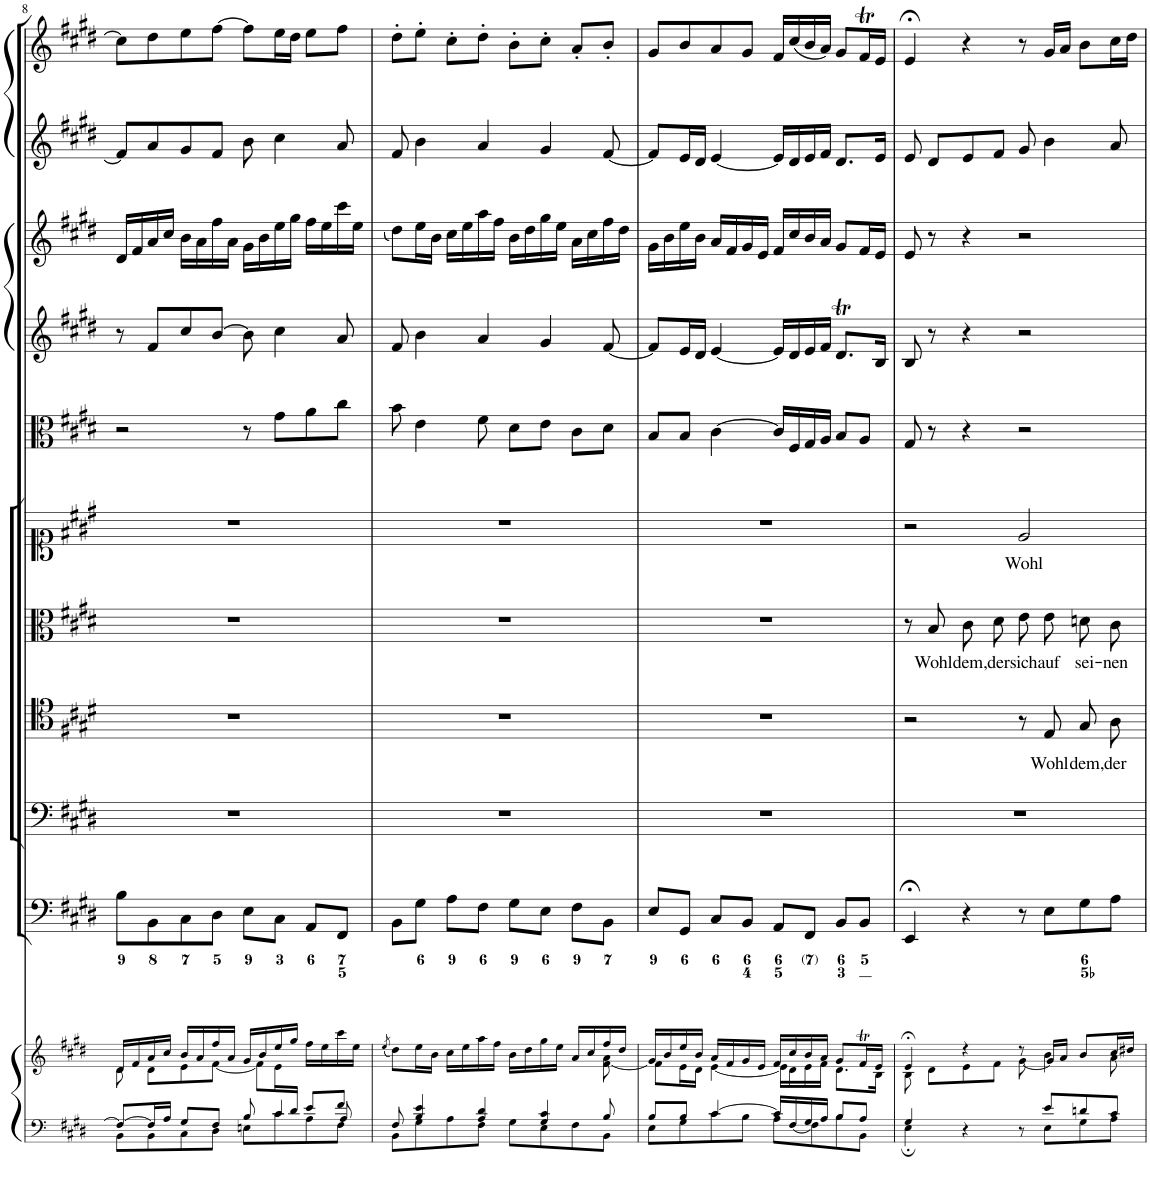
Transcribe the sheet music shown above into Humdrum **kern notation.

**kern	**kern	**kern	**kern	**kern	**text	**kern	**text	**kern	**text	**kern	**kern	**kern	**kern	**kern
*part11	*part11	*part10	*part9	*part8	*part8	*part7	*part7	*part6	*part6	*part5	*part4	*part3	*part2	*part1
*staff12	*staff11	*staff10	*staff9	*staff8	*staff8	*staff7	*staff7	*staff6	*staff6	*staff5	*staff4	*staff3	*staff2	*staff1
*I"Piano reduction	*	*I"Continuo	*I"Basso	*I"Tenore	*	*I"Alto	*	*I"Soprano	*	*I"Viola	*I"Violino II	*I"Violino I	*I"Oboe d'amore II	*I"Oboe d'amore I
*I'Pno	*	*	*	*	*	*	*	*	*	*I'Vla	*I'Vln	*I'Vln	*I'Ob	*I'Ob
!!LO:PB:g=z
*clefF4	*clefG2	*clefF4	*clefF4	*clefC4	*	*clefC3	*	*clefC1	*	*clefC3	*clefG2	*clefG2	*clefG2	*clefG2
*k[f#c#g#d#]	*k[f#c#g#d#]	*k[f#c#g#d#]	*k[f#c#g#d#]	*k[f#c#g#d#]	*	*k[f#c#g#d#]	*	*k[f#c#g#d#]	*	*k[f#c#g#d#]	*k[f#c#g#d#]	*k[f#c#g#d#]	*k[f#c#g#d#]	*k[f#c#g#d#]
*M4/4	*M4/4	*M4/4	*M4/4	*M4/4	*	*M4/4	*	*M4/4	*	*M4/4	*M4/4	*M4/4	*M4/4	*M4/4
*met(c)	*met(c)	*met(c)	*met(c)	*met(c)	*	*met(c)	*	*met(c)	*	*met(c)	*met(c)	*met(c)	*met(c)	*met(c)
=8	=8	=8	=8	=8	=8	=8	=8	=8	=8	=8	=8	=8	=8	=8
*^	*^	*	*	*	*	*	*	*	*	*	*	*	*	*
*	*^	*	*	*	*	*	*	*	*	*	*	*	*	*	*	*
8.ryy	8F#/L_	8BB\L	16d#/LL	8d#\	8B\L	1r	1r	.	1r	.	1r	.	2r	8r	16d#/LL	8f#/L]	8cc#\L]
.	.	.	16f#/	.	.	.	.	.	.	.	.	.	.	.	16f#/	.	.
.	16F#/L]	8BB\	16a/	8d#\L	8BB\	.	.	.	.	.	.	.	.	8f#/L	16a/	8a/	8dd#\
.	16A/JJ	.	16cc#/JJ	.	.	.	.	.	.	.	.	.	.	.	16cc#/JJ	.	.
.	8G#/L	8C#\	16b/LL	8e\	8C#\	.	.	.	.	.	.	.	.	8cc#/	16b\LL	8g#/	8ee\
.	.	.	16a/	.	.	.	.	.	.	.	.	.	.	.	16a\	.	.
.	8F#/J	8D#\J	16ff#/	[8f#\J	8D#\J	.	.	.	.	.	.	.	.	[8b/J	16ff#\	8f#/J	[8ff#\J
.	.	.	16a/JJ	.	.	.	.	.	.	.	.	.	.	.	16a\JJ	.	.
.	8B/	8En\L	16g#/LL	8f#\L]	8E\L	.	.	.	.	.	.	.	8r	8b\]	16g#\LL	8b\	8ff#\L]
.	.	.	16b/	.	.	.	.	.	.	.	.	.	.	.	16b\	.	.
.	4c#/	8c#\	16ee/	16e\L	8C#\J	.	.	.	.	.	.	.	8g#\L	4cc#\	16ee\	4cc#\	16ee\L
16d#/JJ	.	.	16gg#/JJ	4ryy	.	.	.	.	.	.	.	.	.	.	16gg#\JJ	.	16dd#\JJ
8e/L	.	8A\	16ff#\LL	.	8AA/L	.	.	.	.	.	.	.	8a\	.	16ff#\LL	.	8ee\L
.	.	.	16ee\	.	.	.	.	.	.	.	.	.	.	.	16ee\	.	.
8f#/J	8A/	8F#\J	16ccc#\	.	8FF#/J	.	.	.	.	.	.	.	8cc#\J	8a/	16ccc#\	8a/	8ff#\J
.	.	.	16ee\JJ	16ryy	.	.	.	.	.	.	.	.	.	.	16ee\JJ	.	.
*v	*v	*v	*	*	*	*	*	*	*	*	*	*	*	*	*	*	*
=9	=9	=9	=9	=9	=9	=9	=9	=9	=9	=9	=9	=9	=9	=9	=9
.	(8qee/	.	.	.	.	.	.	.	.	.	.	.	(qee	.	.
*^	*	*	*	*	*	*	*	*	*	*	*	*	*	*	*
8F#/	8BB\L	8dd#\L)	2.ryy	8BB\L	1r	1r	.	1r	.	1r	.	8b\	8f#/	8dd#\L)	8f#/	8dd#'\L
4B/ 4e/	8G#\	16ee\L	.	8G#\J	.	.	.	.	.	.	.	4e\	4b\	16ee\L	4b\	8ee'\J
.	.	16b\JJ	.	.	.	.	.	.	.	.	.	.	.	16b\JJ	.	.
.	8A\	16cc#\LL	.	8A\L	.	.	.	.	.	.	.	.	.	16cc#\LL	.	8cc#'\L
.	.	16ee\	.	.	.	.	.	.	.	.	.	.	.	16ee\	.	.
4A/ 4d#/	8F#\J	16aa\	.	8F#\J	.	.	.	.	.	.	.	8f#\	4a/	16aa\	4a/	8dd#'\J
.	.	16ff#\JJ	.	.	.	.	.	.	.	.	.	.	.	16ff#\JJ	.	.
.	8G#\L	16b\LL	.	8G#\L	.	.	.	.	.	.	.	8d#\L	.	16b\LL	.	8b'\L
.	.	16dd#\	.	.	.	.	.	.	.	.	.	.	.	16dd#\	.	.
4G#/ 4c#/	8E\	16gg#\	.	8E\J	.	.	.	.	.	.	.	8e\J	4g#/	16gg#\	4g#/	8cc#'\J
.	.	16ee\JJ	.	.	.	.	.	.	.	.	.	.	.	16ee\JJ	.	.
.	8F#\	16a/LL	8ryy	8F#\L	.	.	.	.	.	.	.	8c#\L	.	16a\LL	.	8a'/L
.	.	16cc#/	.	.	.	.	.	.	.	.	.	.	.	16cc#\	.	.
8B/	8BB\J	16ff#/	[8f#\ 8a\	8BB\J	.	.	.	.	.	.	.	8d#\J	[8f#/	16ff#\	[8f#/	8b'/J
.	.	16dd#/JJ	.	.	.	.	.	.	.	.	.	.	.	16dd#\JJ	.	.
=10	=10	=10	=10	=10	=10	=10	=10	=10	=10	=10	=10	=10	=10	=10	=10	=10
8B/L	8E\L	16g#/LL	8f#\L]	8E/L	1r	1r	.	1r	.	1r	.	8B/L	8f#/L]	16g#\LL	8f#/L]	8g#/L
.	.	16b/	.	.	.	.	.	.	.	.	.	.	.	16b\	.	.
8B/J	8G#\	16ee/	16e\L	8GG#/J	.	.	.	.	.	.	.	8B/J	16e/L	16ee\	16e/L	8b/
.	.	16b/JJ	16d#\JJ	.	.	.	.	.	.	.	.	.	16d#/JJ	16b\JJ	16d#/JJ	.
[4c#/	8c#\	16a/LL	[4e\	8C#/L	.	.	.	.	.	.	.	[4c#\	[4e/	16a/LL	[4e/	8a/
.	.	16f#/	.	.	.	.	.	.	.	.	.	.	.	16f#/	.	.
.	8B\J	16g#/	.	8BB/J	.	.	.	.	.	.	.	.	.	16g#/	.	8g#/J
.	.	16e/JJ	.	.	.	.	.	.	.	.	.	.	.	16e/JJ	.	.
16c#/LL]	8A\L	16f#/LL	16e\LL]	8AA/L	.	.	.	.	.	.	.	16c#/LL]	16e/LL]	16f#/LL	16e/LL]	16f#/LL
[<16F#/	.	16cc#/	16d#\	.	.	.	.	.	.	.	.	16F#/	16d#/	16cc#/	16d#/	(16cc#/
16G#/	8F#\]	16b/	16e\	8FF#/J	.	.	.	.	.	.	.	16G#/	16e/	16b/	16e/	16b/
16A/JJ	.	16a/JJ	16f#\JJ	.	.	.	.	.	.	.	.	16A/JJ	16f#/JJ	16a/JJ	16f#/JJ	16a/JJ)
8B/L	8B\	8g#/L	8.d#\L	8BB/L	.	.	.	.	.	.	.	8B/L	8.d#t/L	8g#/L	8.d#/L	8g#/L
8A/J	8BB\J	16f#T/L	.	8BB/J	.	.	.	.	.	.	.	8A/J	.	16f#/L	.	16f#T/L
.	.	16e/JJ	16B\Jk	.	.	.	.	.	.	.	.	.	16B/Jk	16e/JJ	16e/Jk	16e/JJ
=11	=11	=11	=11	=11	=11	=11	=11	=11	=11	=11	=11	=11	=11	=11	=11	=11
4G#/	4E;\	4e;</	8B\	4EE;</	1r	2r	.	8r	.	2r	.	8G#/	8B/	8e/	8e/	4e;</
!	!	!	!	!	!	!	!	!	!LO:LY:b	!	!	!	!	!	!	!
.	.	.	8d#\L	.	.	.	.	8B/	Wohl	.	.	8r	8r	8r	8d#/L	.
!	!	!	!	!	!	!	!	!	!LO:LY:b	!	!	!	!	!	!	!
4r	4ryy	4r	8e\	4r	.	.	.	8c#\L	dem,	.	.	4r	4r	4r	8e/	4r
!	!	!	!	!	!	!	!	!	!LO:LY:b	!	!	!	!	!	!	!
.	.	.	8f#\J	.	.	.	.	8d#\J	der	.	.	.	.	.	8f#/J	.
!	!	!	!	!	!	!	!	!	!LO:LY:b	!	!LO:LY:b	!	!	!	!	!
8r	8ryy	8r	[8g#\	8r	.	8r	.	8e\L	sich	2e/	Wohl	2r	2r	2r	8g#/	8r
!	!	!	!	!	!	!	!LO:LY:b	!	!LO:LY:b	!	!	!	!	!	!	!
8e/L	8E\L	16g#/LL]	4b\	8E\L	.	8E/	Wohl	8e\J	auf	.	.	.	.	.	4b\	16g#/LL
.	.	16a/JJ	.	.	.	.	.	.	.	.	.	.	.	.	.	16a/JJ
!	!	!	!	!	!	!	!LO:LY:b	!	!LO:LY:b	!	!	!	!	!	!	!
8dn/	8G#\	8b/L	.	8G#\	.	8G#/L	dem,	8dn\L	sei-	.	.	.	.	.	.	8b\L
!	!	!	!	!	!	!	!LO:LY:b	!	!LO:LY:b	!	!	!	!	!	!	!
8c#/J	8A\J	16cc#/L	8a\	8A\J	.	8A/J	der	8c#\J	-nen	.	.	.	.	.	8a/	16cc#\L
.	.	16dd#X/JJ	.	.	.	.	.	.	.	.	.	.	.	.	.	16dd#\JJ
*v	*v	*	*	*	*	*	*	*	*	*	*	*	*	*	*	*
*	*v	*v	*	*	*	*	*	*	*	*	*	*	*	*	*
=	=	=	=	=	=	=	=	=	=	=	=	=	=	=
*-	*-	*-	*-	*-	*-	*-	*-	*-	*-	*-	*-	*-	*-	*-
